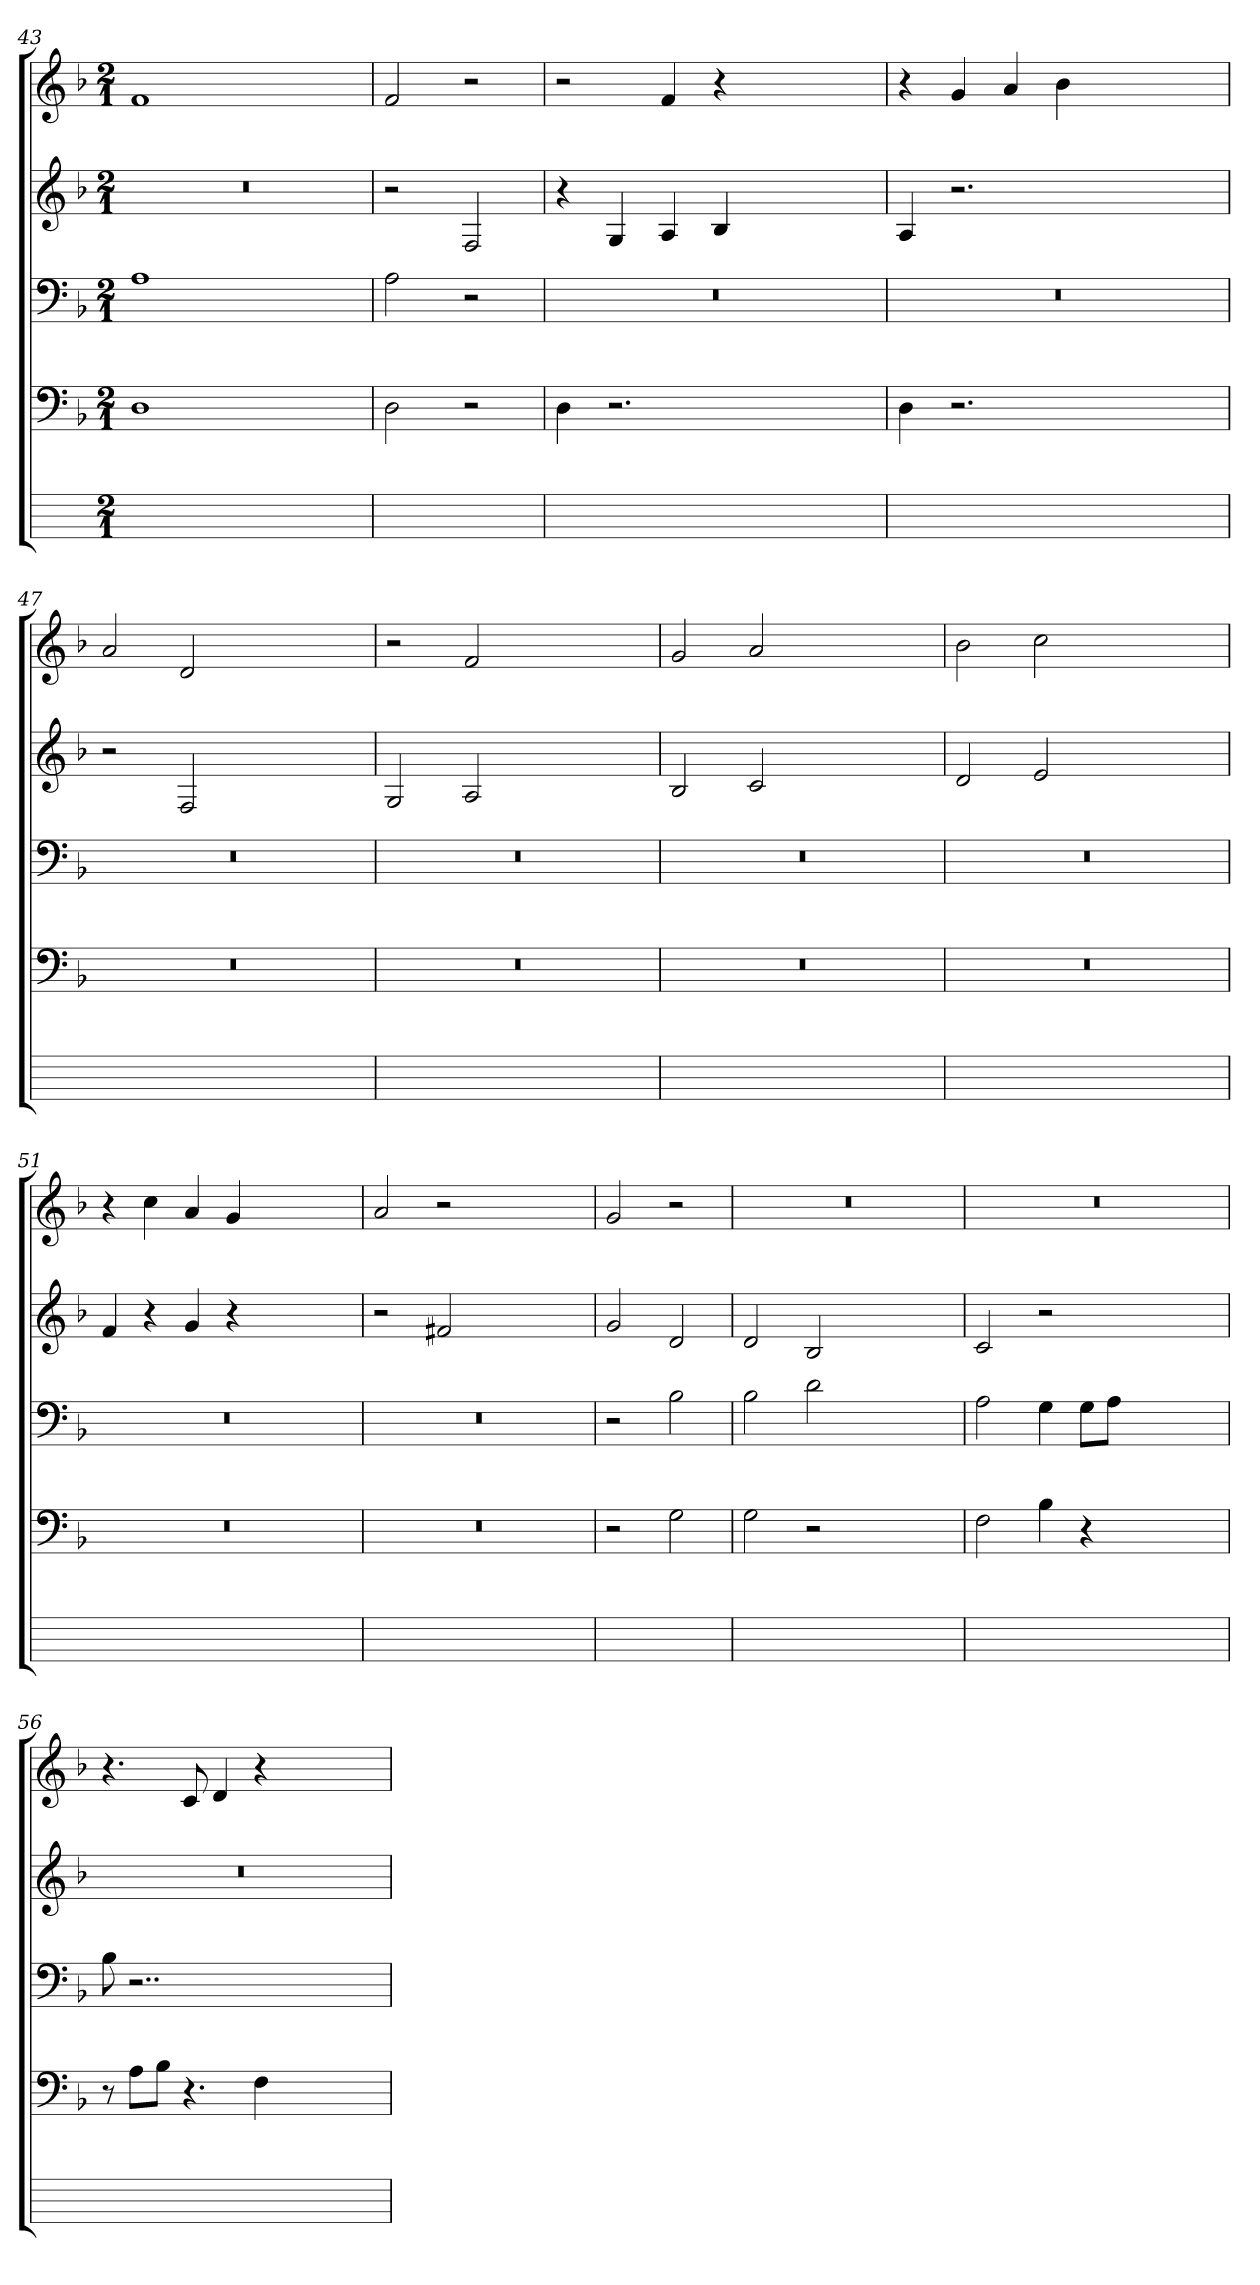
**kern	**kern	**kern	**kern	**kern
*part5	*part4	*part3	*part2	*part1
*staff5	*staff4	*staff3	*staff2	*staff1
*	*clefF4	*clefF4	*clefG2	*clefG2
*	*k[b-]	*k[b-]	*k[b-]	*k[b-]
*	*F:	*F:	*F:	*F:
*M2/1	*M2/1	*M2/1	*M2/1	*M2/1
=43	=43	=43	=43	=43
0ryy	1D	1A	0r	1f
.	1ryy	1ryy	.	1ryy
=44	=44	=44	=44	=44
1ryy	2Di	2Ai	2r	2fi
.	2r	2r	2F	2r
=45	=45	=45	=45	=45
0ryy	4Di	0r	4r	2r
.	2.r	.	4G	.
.	.	.	4A	4f
.	.	.	4B-	4r
.	1ryy	.	1ryy	1ryy
=46	=46	=46	=46	=46
0ryy	4Di	0r	4A	4r
.	2.r	.	2.r	4g
.	.	.	.	4a
.	.	.	.	4b-
.	1ryy	.	1ryy	1ryy
=47	=47	=47	=47	=47
0ryy	0r	0r	2r	2a
.	.	.	2F	2d
.	.	.	1ryy	1ryy
=48	=48	=48	=48	=48
0ryy	0r	0r	2G	2r
.	.	.	2A	2f
.	.	.	1ryy	1ryy
=49	=49	=49	=49	=49
0ryy	0r	0r	2B-	2g
.	.	.	2c	2a
.	.	.	1ryy	1ryy
=50	=50	=50	=50	=50
0ryy	0r	0r	2d	2b-
.	.	.	2e	2cc
.	.	.	1ryy	1ryy
=51	=51	=51	=51	=51
0ryy	0r	0r	4f	4r
.	.	.	4r	4cci
.	.	.	4g	4a
.	.	.	4r	4g
.	.	.	1ryy	1ryy
=52	=52	=52	=52	=52
0ryy	0r	0r	2r	2a
.	.	.	2f#X	2r
.	.	.	1ryy	1ryy
=53	=53	=53	=53	=53
1ryy	2r	2r	2g	2g
.	2G	2B-	2d	2r
=54	=54	=54	=54	=54
0ryy	2G	2B-i	2d	0r
.	2r	2dj	2B-	.
.	1ryy	1ryy	1ryy	.
=55	=55	=55	=55	=55
0ryy	2F	2A	2c	0r
.	4B-	4G	2r	.
.	4r	8GZL	.	.
.	.	8AZJ	.	.
.	1ryy	1ryy	1ryy	.
=56	=56	=56	=56	=56
0ryy	8r	8B-	0r	4.r
.	8AZL	2..r	.	.
.	8B-iJ	.	.	.
.	4.r	.	.	8cZ
.	.	.	.	4d
.	4FZ	.	.	4r
.	1ryy	1ryy	.	1ryy
=	=	=	=	=
*-	*-	*-	*-	*-
